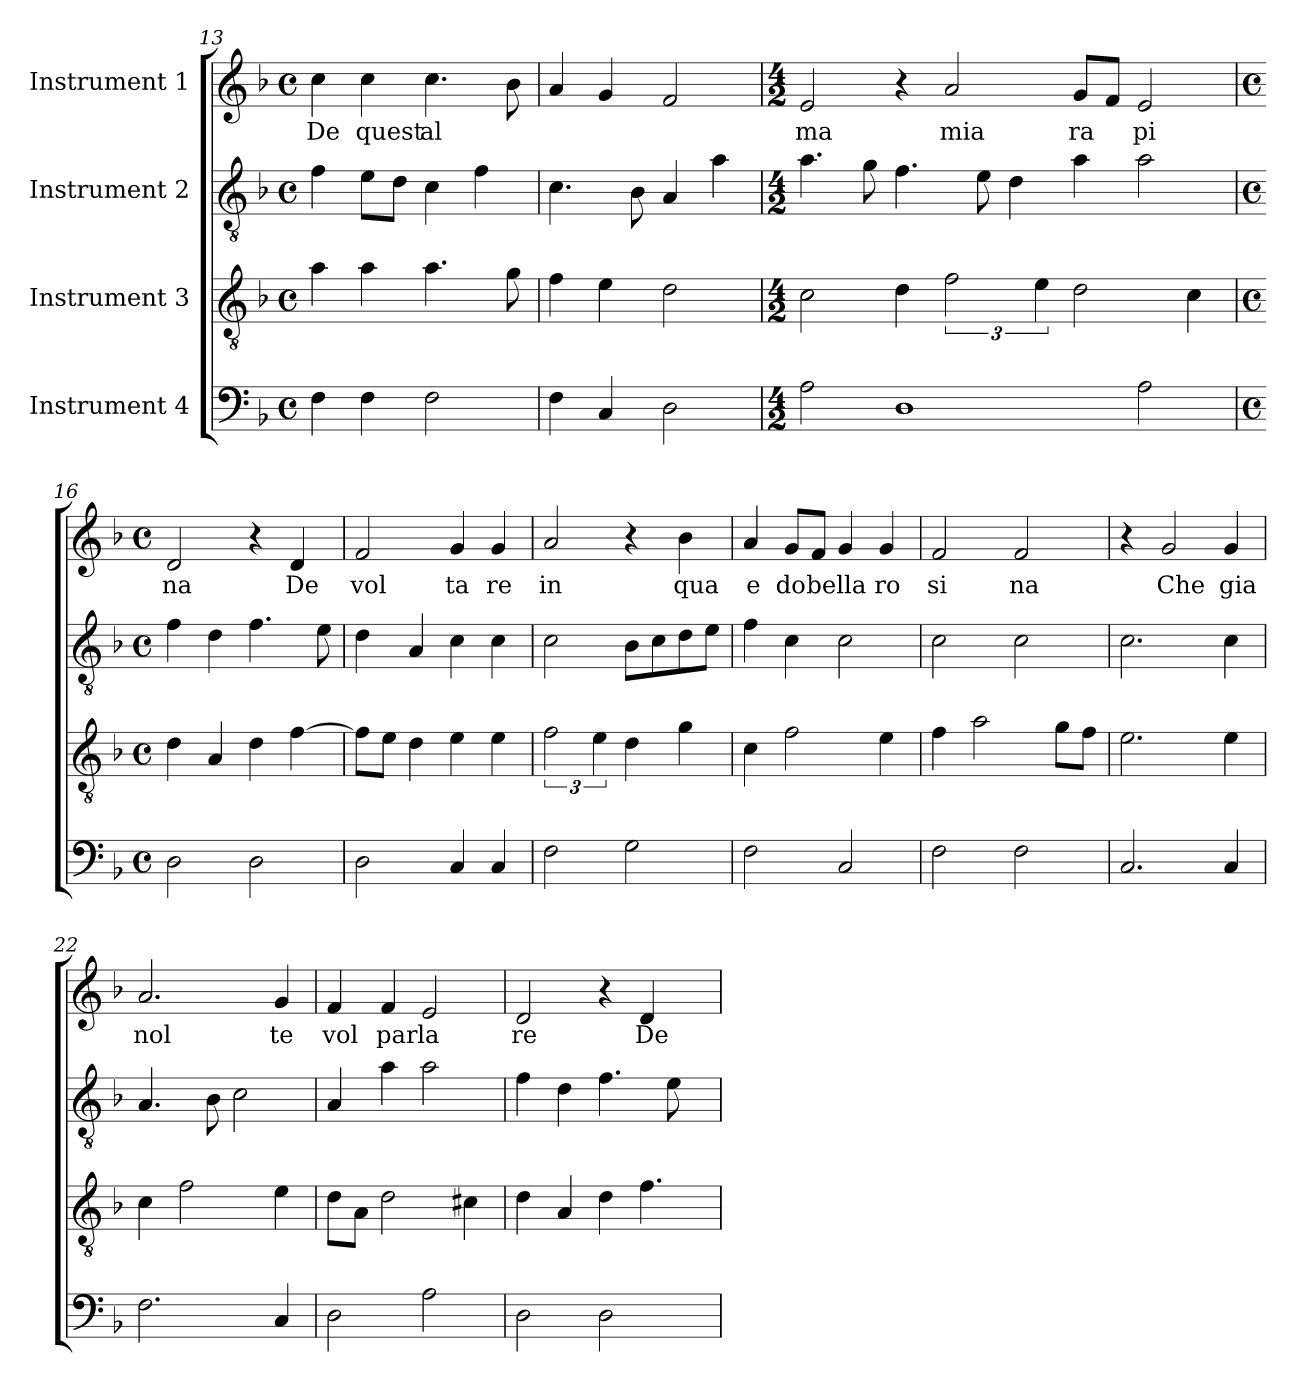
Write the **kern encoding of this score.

**kern	**kern	**kern	**kern	**text
*part4	*part3	*part2	*part1	*part1
*staff4	*staff3	*staff2	*staff1	*staff1
*I"Instrument 4	*I"Instrument 3	*I"Instrument 2	*I"Instrument 1	*
*clefF4	*clefGv2	*clefGv2	*clefG2	*
*k[b-]	*k[b-]	*k[b-]	*k[b-]	*
*F:	*F:	*F:	*F:	*
*M4/4	*M4/4	*M4/4	*M4/4	*
*met(c)	*met(c)	*met(c)	*met(c)	*
=13	=13	=13	=13	=13
!	!	!	!	!LO:LY:b:cj
4F\	4a\	4f\	4cc\	De
!	!	!	!	!LO:LY:b:cj
4F\	4a\	8e\L	4cc\	quest
.	.	8d\J	.	.
!	!	!	!	!LO:LY:b:cj
2F\	4.a\	4c\	4.cc\	al
.	.	4f\	.	.
.	8g\	.	8b-\	.
=14	=14	=14	=14	=14
4F\	4f\	4.c\	4a/	.
4C/	4e\	.	4g/	.
.	.	8B-\	.	.
2D\	2d\	4A/	2f/	.
.	.	4a\	.	.
!!LO:LB:g=z
=15	=15	=15	=15	=15
*M4/2	*M4/2	*M4/2	*M4/2	*
!	!	!	!	!LO:LY:b:cj
2A\	2c\	4.a\	2e/	ma
.	.	8g\	.	.
1D	4d\	4.f\	4r	.
!	!	!	!	!LO:LY:b:cj
.	3f\	.	2a/	mia
.	.	8e\	.	.
.	.	4d\	.	.
.	6e\	.	.	.
!	!	!	!	!LO:LY:b:cj
.	2d\	4a\	8g/L	ra
.	.	.	8f/J	.
!	!	!	!	!LO:LY:b:cj
2A\	.	2a\	2e/	pi
.	4c\	.	.	.
=16	=16	=16	=16	=16
*M4/4	*M4/4	*M4/4	*M4/4	*
*met(c)	*met(c)	*met(c)	*met(c)	*
!	!	!	!	!LO:LY:b:cj
2D\	4d\	4f\	2d/	na
.	4A/	4d\	.	.
2D\	4d\	4.f\	4r	.
!	!	!	!	!LO:LY:b:cj
.	[>4f\	.	4d/	De
.	.	8e\	.	.
=17	=17	=17	=17	=17
!	!	!	!	!LO:LY:b:cj
2D\	8f\L]	4d\	2f/	vol
.	8e\J	.	.	.
.	4d\	4A/	.	.
!	!	!	!	!LO:LY:b:cj
4C/	4e\	4c\	4g/	ta
!	!	!	!	!LO:LY:b:cj
4C/	4e\	4c\	4g/	re
=18	=18	=18	=18	=18
!	!	!	!	!LO:LY:b:cj
2F\	3f\	2c\	2a/	in
.	6e\	.	.	.
2G\	4d\	8B-\L	4r	.
.	.	8c\	.	.
!	!	!	!	!LO:LY:b:cj
.	4g\	8d\	4b-\	qua
.	.	8e\J	.	.
=19	=19	=19	=19	=19
!	!	!	!	!LO:LY:b:cj
2F\	4c\	4f\	4a/	e
!	!	!	!	!LO:LY:b:cj
.	2f\	4c\	8g/L	do
!	!	!	!	!LO:LY:b:cj
.	.	.	8f/J	bella
2C/	.	2c\	4g/	.
!	!	!	!	!LO:LY:b:cj
.	4e\	.	4g/	ro
=20	=20	=20	=20	=20
!	!	!	!	!LO:LY:b:cj
2F\	4f\	2c\	2f/	si
.	2a\	.	.	.
!	!	!	!	!LO:LY:b:cj
2F\	.	2c\	2f/	na
.	8g\L	.	.	.
.	8f\J	.	.	.
=21	=21	=21	=21	=21
2.C/	2.e\	2.c\	4r	.
!	!	!	!	!LO:LY:b:cj
.	.	.	2g/	Che
!	!	!	!	!LO:LY:b:cj
4C/	4e\	4c\	4g/	gia
!!LO:PB:g=z
=22	=22	=22	=22	=22
!	!	!	!	!LO:LY:b:cj
2.F\	4c\	4.A/	2.a/	nol
.	2f\	.	.	.
.	.	8B-\	.	.
.	.	2c\	.	.
!	!	!	!	!LO:LY:b:cj
4C/	4e\	.	4g/	te
=23	=23	=23	=23	=23
!	!	!	!	!LO:LY:b:cj
2D\	8d\L	4A/	4f/	vol
.	8A\J	.	.	.
!	!	!	!	!LO:LY:b:cj
.	2d\	4a\	4f/	par
!	!	!	!	!LO:LY:b:cj
2A\	.	2a\	2e/	la
.	4c#\	.	.	.
=24	=24	=24	=24	=24
!	!	!	!	!LO:LY:b:cj
2D\	4d\	4f\	2d/	re
.	4A/	4d\	.	.
2D\	4d\	4.f\	4r	.
!	!	!	!	!LO:LY:b:cj
.	4.f\	.	4d/	De
.	.	8e\	.	.
8ryy	.	8ryy	8ryy	.
=	=	=	=	=
*-	*-	*-	*-	*-
